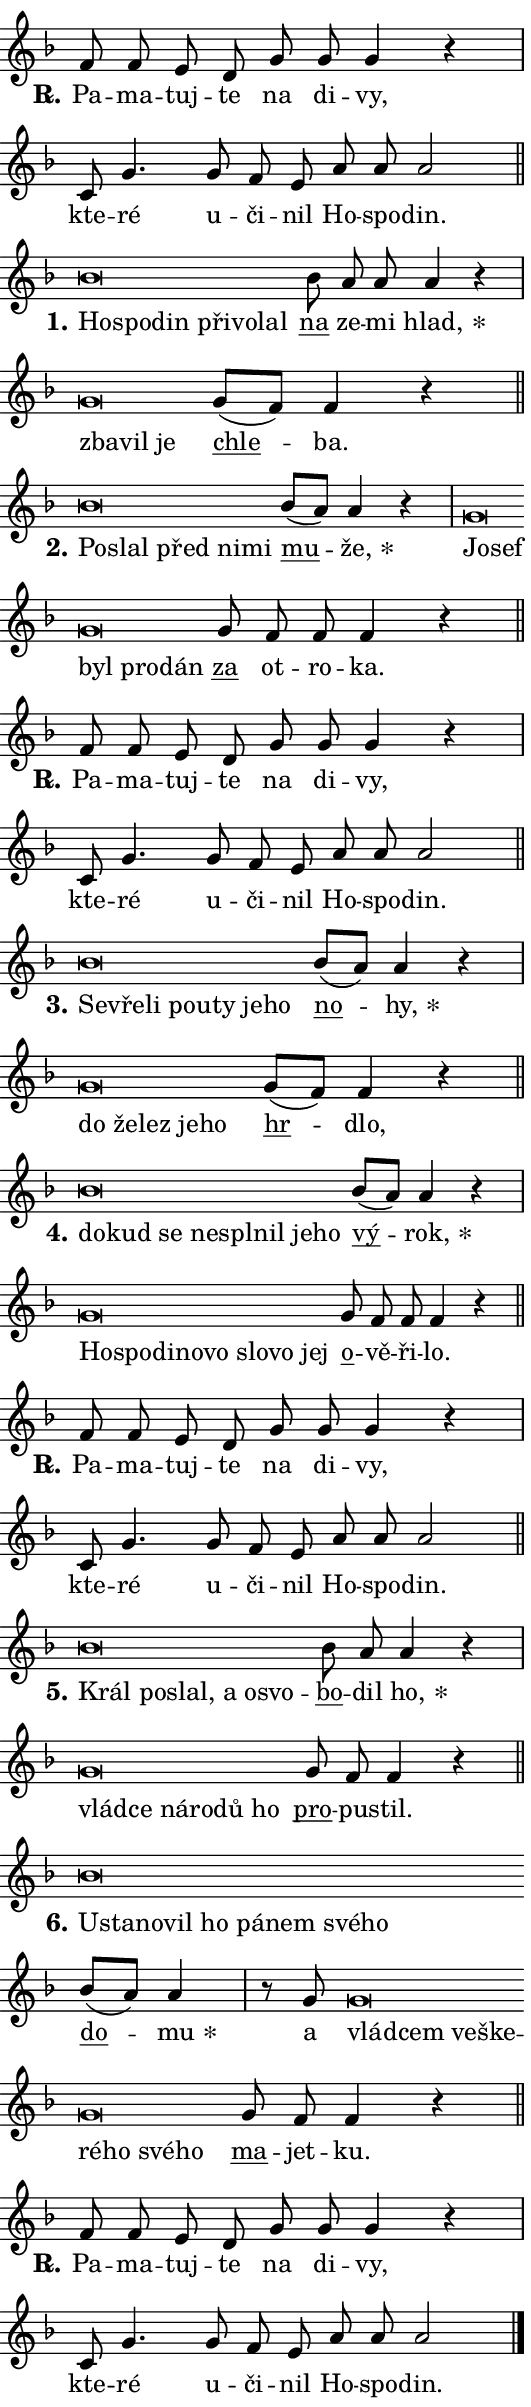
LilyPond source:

\version "2.24.0"
\header { tagline = "" }
\paper {
  indent = 0\cm
  top-margin = 0\cm
  right-margin = 0.13\cm % to fit lyric hyphens
  bottom-margin = 0\cm
  left-margin = 0\cm
  paper-width = 9\cm
  page-breaking = #ly:one-page-breaking
  system-system-spacing.basic-distance = #11
  score-system-spacing.basic-distance = #11
  ragged-last = ##f
}


%% Author: Thomas Morley
%% https://lists.gnu.org/archive/html/lilypond-user/2020-05/msg00002.html
#(define (line-position grob)
"Returns position of @var[grob} in current system:
   @code{'start}, if at first time-step
   @code{'end}, if at last time-step
   @code{'middle} otherwise
"
  (let* ((col (ly:item-get-column grob))
         (ln (ly:grob-object col 'left-neighbor))
         (rn (ly:grob-object col 'right-neighbor))
         (col-to-check-left (if (ly:grob? ln) ln col))
         (col-to-check-right (if (ly:grob? rn) rn col))
         (break-dir-left
           (and
             (ly:grob-property col-to-check-left 'non-musical #f)
             (ly:item-break-dir col-to-check-left)))
         (break-dir-right
           (and
             (ly:grob-property col-to-check-right 'non-musical #f)
             (ly:item-break-dir col-to-check-right))))
        (cond ((eqv? 1 break-dir-left) 'start)
              ((eqv? -1 break-dir-right) 'end)
              (else 'middle))))

#(define (tranparent-at-line-position vctor)
  (lambda (grob)
  "Relying on @code{line-position} select the relevant enry from @var{vctor}.
Used to determine transparency,"
    (case (line-position grob)
      ((end) (not (vector-ref vctor 0)))
      ((middle) (not (vector-ref vctor 1)))
      ((start) (not (vector-ref vctor 2))))))

noteHeadBreakVisibility =
#(define-music-function (break-visibility)(vector?)
"Makes @code{NoteHead}s transparent relying on @var{break-visibility}"
#{
  \override NoteHead.transparent =
    #(tranparent-at-line-position break-visibility)
#})

#(define delete-ledgers-for-transparent-note-heads
  (lambda (grob)
    "Reads whether a @code{NoteHead} is transparent.
If so this @code{NoteHead} is removed from @code{'note-heads} from
@var{grob}, which is supposed to be @code{LedgerLineSpanner}.
As a result ledgers are not printed for this @code{NoteHead}"
    (let* ((nhds-array (ly:grob-object grob 'note-heads))
           (nhds-list
             (if (ly:grob-array? nhds-array)
                 (ly:grob-array->list nhds-array)
                 '()))
           ;; Relies on the transparent-property being done before
           ;; Staff.LedgerLineSpanner.after-line-breaking is executed.
           ;; This is fragile ...
           (to-keep
             (remove
               (lambda (nhd)
                 (ly:grob-property nhd 'transparent #f))
               nhds-list)))
      ;; TODO find a better method to iterate over grob-arrays, similiar
      ;; to filter/remove etc for lists
      ;; For now rebuilt from scratch
      (set! (ly:grob-object grob 'note-heads)  '())
      (for-each
        (lambda (nhd)
          (ly:pointer-group-interface::add-grob grob 'note-heads nhd))
        to-keep))))

squashNotes = {
  \override NoteHead.X-extent = #'(-0.2 . 0.2)
  \override NoteHead.Y-extent = #'(-0.75 . 0)
  \override NoteHead.stencil =
    #(lambda (grob)
       (let ((pos (ly:grob-property grob 'staff-position)))
         (begin
           (if (< pos -7) (display "ERROR: Lower brevis then expected\n") (display ""))
           (if (<= pos -6) ly:text-interface::print ly:note-head::print))))
}
unSquashNotes = {
  \revert NoteHead.X-extent
  \revert NoteHead.Y-extent
  \revert NoteHead.stencil
}

hideNotes = \noteHeadBreakVisibility #begin-of-line-visible
unHideNotes = \noteHeadBreakVisibility #all-visible

% work-around for resetting accidentals
% https://lilypond.org/doc/v2.23/Documentation/notation/displaying-rhythms#unmetered-music
cadenzaMeasure = {
  \cadenzaOff
  \partial 1024 s1024
  \cadenzaOn
}

#(define-markup-command (accent layout props text) (markup?)
  "Underline accented syllable"
  (interpret-markup layout props
    #{\markup \override #'(offset . 4.3) \underline { #text }#}))

responsum = \markup \concat {
  "R" \hspace #-1.05 \path #0.1 #'((moveto 0 0.07) (lineto 0.9 0.8)) \hspace #0.05 "."
}

spaceSize = #0.6828661417322834 % exact space size for TeX Gyre Schola

\layout {
  \context {
    \Staff
    \remove "Time_signature_engraver"
    \override LedgerLineSpanner.after-line-breaking = #delete-ledgers-for-transparent-note-heads
  }
  \context {
    \Lyrics {
      \override LyricSpace.minimum-distance = \spaceSize
      \override LyricText.font-name = #"TeX Gyre Schola"
      \override LyricText.font-size = 1
      \override StanzaNumber.font-name = #"TeX Gyre Schola Bold"
      \override StanzaNumber.font-size = 1
    }
  }
  \context {
    \Score 
    \override NoteHead.text =
      #(lambda (grob) 
        (let ((pos (ly:grob-property grob 'staff-position)))
          #{\markup {
            \combine
              \halign #-0.55 \raise #(if (= pos -6) 0 0.5) \override #'(thickness . 2) \draw-line #'(3.2 . 0)
              \musicglyph "noteheads.sM1"
          }#}))
  }
}

% magnetic-lyrics.ily
%
%   written by
%     Jean Abou Samra <jean@abou-samra.fr>
%     Werner Lemberg <wl@gnu.org>
%
%   adapted by
%     Jiri Hon <jiri.hon@gmail.com>
%
% Version 2022-Apr-15

% https://www.mail-archive.com/lilypond-user@gnu.org/msg149350.html

#(define (Left_hyphen_pointer_engraver context)
   "Collect syllable-hyphen-syllable occurrences in lyrics and store
them in properties.  This engraver only looks to the left.  For
example, if the lyrics input is @code{foo -- bar}, it does the
following.

@itemize @bullet
@item
Set the @code{text} property of the @code{LyricHyphen} grob between
@q{foo} and @q{bar} to @code{foo}.

@item
Set the @code{left-hyphen} property of the @code{LyricText} grob with
text @q{foo} to the @code{LyricHyphen} grob between @q{foo} and
@q{bar}.
@end itemize

Use this auxiliary engraver in combination with the
@code{lyric-@/text::@/apply-@/magnetic-@/offset!} hook."
   (let ((hyphen #f)
         (text #f))
     (make-engraver
      (acknowledgers
       ((lyric-syllable-interface engraver grob source-engraver)
        (set! text grob)))
      (end-acknowledgers
       ((lyric-hyphen-interface engraver grob source-engraver)
        ;(when (not (grob::has-interface grob 'lyric-space-interface))
          (set! hyphen grob)));)
      ((stop-translation-timestep engraver)
       (when (and text hyphen)
         (ly:grob-set-object! text 'left-hyphen hyphen))
       (set! text #f)
       (set! hyphen #f)))))

#(define (lyric-text::apply-magnetic-offset! grob)
   "If the space between two syllables is less than the value in
property @code{LyricText@/.details@/.squash-threshold}, move the right
syllable to the left so that it gets concatenated with the left
syllable.

Use this function as a hook for
@code{LyricText@/.after-@/line-@/breaking} if the
@code{Left_@/hyphen_@/pointer_@/engraver} is active."
   (let ((hyphen (ly:grob-object grob 'left-hyphen #f)))
     (when hyphen
       (let ((left-text (ly:spanner-bound hyphen LEFT)))
         (when (grob::has-interface left-text 'lyric-syllable-interface)
           (let* ((common (ly:grob-common-refpoint grob left-text X))
                  (this-x-ext (ly:grob-extent grob common X))
                  (left-x-ext
                   (begin
                     ;; Trigger magnetism for left-text.
                     (ly:grob-property left-text 'after-line-breaking)
                     (ly:grob-extent left-text common X)))
                  ;; `delta` is the gap width between two syllables.
                  (delta (- (interval-start this-x-ext)
                            (interval-end left-x-ext)))
                  (details (ly:grob-property grob 'details))
                  (threshold (assoc-get 'squash-threshold details 0.2)))
             (when (< delta threshold)
               (let* (;; We have to manipulate the input text so that
                      ;; ligatures crossing syllable boundaries are not
                      ;; disabled.  For languages based on the Latin
                      ;; script this is essentially a beautification.
                      ;; However, for non-Western scripts it can be a
                      ;; necessity.
                      (lt (ly:grob-property left-text 'text))
                      (rt (ly:grob-property grob 'text))
                      (is-space (grob::has-interface hyphen 'lyric-space-interface))
                      (space (if is-space " " ""))
                      (extra-delta (if is-space spaceSize 0))
                      ;; Append new syllable.
                      (ltrt-space (if (and (string? lt) (string? rt))
                                (string-append lt space rt)
                                (make-concat-markup (list lt space rt))))
                      ;; Right-align `ltrt` to the right side.
                      (ltrt-space-markup (grob-interpret-markup
                               grob
                               (make-translate-markup
                                (cons (interval-length this-x-ext) 0)
                                (make-right-align-markup ltrt-space)))))
                 (begin
                   ;; Don't print `left-text`.
                   (ly:grob-set-property! left-text 'stencil #f)
                   ;; Set text and stencil (which holds all collected
                   ;; syllables so far) and shift it to the left.
                   (ly:grob-set-property! grob 'text ltrt-space)
                   (ly:grob-set-property! grob 'stencil ltrt-space-markup)
                   (ly:grob-translate-axis! grob (- (- delta extra-delta)) X))))))))))


#(define (lyric-hyphen::displace-bounds-first grob)
   ;; Make very sure this callback isn't triggered too early.
   (let ((left (ly:spanner-bound grob LEFT))
         (right (ly:spanner-bound grob RIGHT)))
     (ly:grob-property left 'after-line-breaking)
     (ly:grob-property right 'after-line-breaking)
     (ly:lyric-hyphen::print grob)))

squashThreshold = #0.4

\layout {
  \context {
    \Lyrics
    \consists #Left_hyphen_pointer_engraver
    \override LyricText.after-line-breaking =
      #lyric-text::apply-magnetic-offset!
    \override LyricHyphen.stencil = #lyric-hyphen::displace-bounds-first
    \override LyricText.details.squash-threshold = \squashThreshold
    \override LyricHyphen.minimum-distance = 0
    \override LyricHyphen.minimum-length = \squashThreshold
  }
}

squashText = \override LyricText.details.squash-threshold = 9999
unSquashText = \override LyricText.details.squash-threshold = \squashThreshold

leftText = \override LyricText.self-alignment-X = #LEFT
unLeftText = \revert LyricText.self-alignment-X

starOffset = #(lambda (grob) 
                (let ((x_offset (ly:self-alignment-interface::aligned-on-x-parent grob)))
                  (if (= x_offset 0) 0 (+ x_offset 1.2))))

star = #(define-music-function (syllable)(string?)
"Append star separator at the end of a syllable"
#{
  \once \override LyricText.X-offset = #starOffset
  \lyricmode { \markup {
    #syllable
    \override #'((font-name . "TeX Gyre Schola Bold")) \hspace #0.2 \lower #0.65 \larger "*"
  } }
#})

starAccent = #(define-music-function (syllable)(string?)
"Append star separator at the end of a syllable and make accent"
#{
  \once \override LyricText.X-offset = #starOffset
  \lyricmode { \markup {
    \accent #syllable
    \override #'((font-name . "TeX Gyre Schola Bold")) \hspace #0.2 \lower #0.65 \larger "*"
  } }
#})

breath = #(define-music-function (syllable)(string?)
"Append breathing indicator at the end of a syllable"
#{
  \lyricmode { \markup { #syllable "+" } }
#})

optionalBreath = #(define-music-function (syllable)(string?)
"Append optional breathing indicator at the end of a syllable"
#{
  \lyricmode { \markup { #syllable "(+)" } }
#})


\score {
    <<
        \new Voice = "melody" { \cadenzaOn \key f \major \relative { f'8 f e d g g g4 r \cadenzaMeasure \bar "|" c,8 g'4. \bar "" g8 f e \bar "" a a a2 \cadenzaMeasure \bar "||" \break } }
        \new Lyrics \lyricsto "melody" { \lyricmode { \set stanza = \responsum
Pa -- ma -- tuj -- te na di -- vy, kte -- ré u -- či -- nil Ho -- spo -- din. } }
    >>
    \layout {}
}

\score {
    <<
        \new Voice = "melody" { \cadenzaOn \key f \major \relative { \squashNotes bes'\breve*1/16 \hideNotes \breve*1/16 \bar "" \breve*1/16 \bar "" \breve*1/16 \bar "" \breve*1/16 \breve*1/16 \bar "" \unHideNotes \unSquashNotes \bar "" bes8 a a a4 r \cadenzaMeasure \bar "|" \squashNotes g\breve*1/16 \hideNotes \breve*1/16 \breve*1/16 \bar "" \unHideNotes \unSquashNotes \bar "" g8[( f)] f4 r \cadenzaMeasure \bar "||" \break } }
        \new Lyrics \lyricsto "melody" { \lyricmode { \set stanza = "1."
\leftText Ho -- \squashText spo -- din při -- vo -- lal \unLeftText \unSquashText \markup \accent na ze -- mi \star hlad, \leftText zba -- \squashText vil je \unLeftText \unSquashText \markup \accent chle -- ba. } }
    >>
    \layout {}
}

\score {
    <<
        \new Voice = "melody" { \cadenzaOn \key f \major \relative { \squashNotes bes'\breve*1/16 \hideNotes \breve*1/16 \bar "" \breve*1/16 \bar "" \breve*1/16 \breve*1/16 \bar "" \unHideNotes \unSquashNotes \bar "" bes8[( a)] a4 r \cadenzaMeasure \bar "|" \squashNotes g\breve*1/16 \hideNotes \breve*1/16 \bar "" \breve*1/16 \bar "" \breve*1/16 \breve*1/16 \bar "" \unHideNotes \unSquashNotes \bar "" g8 f f f4 r \cadenzaMeasure \bar "||" \break } }
        \new Lyrics \lyricsto "melody" { \lyricmode { \set stanza = "2."
\leftText Po -- \squashText slal před ni -- mi \unLeftText \unSquashText \markup \accent mu -- \star že, \leftText Jo -- \squashText sef byl pro -- dán \unLeftText \unSquashText \markup \accent za ot -- ro -- ka. } }
    >>
    \layout {}
}

\score {
    <<
        \new Voice = "melody" { \cadenzaOn \key f \major \relative { f'8 f e d g g g4 r \cadenzaMeasure \bar "|" c,8 g'4. \bar "" g8 f e \bar "" a a a2 \cadenzaMeasure \bar "||" \break } }
        \new Lyrics \lyricsto "melody" { \lyricmode { \set stanza = \responsum
Pa -- ma -- tuj -- te na di -- vy, kte -- ré u -- či -- nil Ho -- spo -- din. } }
    >>
    \layout {}
}

\score {
    <<
        \new Voice = "melody" { \cadenzaOn \key f \major \relative { \squashNotes bes'\breve*1/16 \hideNotes \breve*1/16 \bar "" \breve*1/16 \bar "" \breve*1/16 \bar "" \breve*1/16 \bar "" \breve*1/16 \breve*1/16 \bar "" \unHideNotes \unSquashNotes \bar "" bes8[( a)] a4 r \cadenzaMeasure \bar "|" \squashNotes g\breve*1/16 \hideNotes \breve*1/16 \bar "" \breve*1/16 \bar "" \breve*1/16 \breve*1/16 \bar "" \unHideNotes \unSquashNotes \bar "" g8[( f)] f4 r \cadenzaMeasure \bar "||" \break } }
        \new Lyrics \lyricsto "melody" { \lyricmode { \set stanza = "3."
\leftText Se -- \squashText vře -- li pou -- ty je -- ho \unLeftText \unSquashText \markup \accent no -- \star hy, \leftText do \squashText že -- lez je -- ho \unLeftText \unSquashText \markup \accent hr -- dlo, } }
    >>
    \layout {}
}

\score {
    <<
        \new Voice = "melody" { \cadenzaOn \key f \major \relative { \squashNotes bes'\breve*1/16 \hideNotes \breve*1/16 \bar "" \breve*1/16 \bar "" \breve*1/16 \bar "" \breve*1/16 \bar "" \breve*1/16 \bar "" \breve*1/16 \breve*1/16 \bar "" \unHideNotes \unSquashNotes \bar "" bes8[( a)] a4 r \cadenzaMeasure \bar "|" \squashNotes g\breve*1/16 \hideNotes \breve*1/16 \bar "" \breve*1/16 \bar "" \breve*1/16 \bar "" \breve*1/16 \bar "" \breve*1/16 \bar "" \breve*1/16 \breve*1/16 \bar "" \unHideNotes \unSquashNotes \bar "" g8 f f f4 r \cadenzaMeasure \bar "||" \break } }
        \new Lyrics \lyricsto "melody" { \lyricmode { \set stanza = "4."
\leftText do -- \squashText kud se nes -- pl -- nil je -- ho \unLeftText \unSquashText \markup \accent vý -- \star rok, \leftText Ho -- \squashText spo -- di -- no -- vo slo -- vo jej \unLeftText \unSquashText \markup \accent o -- vě -- ři -- lo. } }
    >>
    \layout {}
}

\score {
    <<
        \new Voice = "melody" { \cadenzaOn \key f \major \relative { f'8 f e d g g g4 r \cadenzaMeasure \bar "|" c,8 g'4. \bar "" g8 f e \bar "" a a a2 \cadenzaMeasure \bar "||" \break } }
        \new Lyrics \lyricsto "melody" { \lyricmode { \set stanza = \responsum
Pa -- ma -- tuj -- te na di -- vy, kte -- ré u -- či -- nil Ho -- spo -- din. } }
    >>
    \layout {}
}

\score {
    <<
        \new Voice = "melody" { \cadenzaOn \key f \major \relative { \squashNotes bes'\breve*1/16 \hideNotes \breve*1/16 \bar "" \breve*1/16 \bar "" \breve*1/16 \bar "" \breve*1/16 \breve*1/16 \bar "" \unHideNotes \unSquashNotes \bar "" bes8 a a4 r \cadenzaMeasure \bar "|" \squashNotes g\breve*1/16 \hideNotes \breve*1/16 \bar "" \breve*1/16 \bar "" \breve*1/16 \bar "" \breve*1/16 \breve*1/16 \bar "" \unHideNotes \unSquashNotes \bar "" g8 f f4 r \cadenzaMeasure \bar "||" \break } }
        \new Lyrics \lyricsto "melody" { \lyricmode { \set stanza = "5."
\leftText Král \squashText po -- slal, a o -- svo -- \unLeftText \unSquashText \markup \accent bo -- dil \star ho, \leftText vlád -- \squashText ce ná -- ro -- dů ho \unLeftText \unSquashText \markup \accent pro -- pu -- stil. } }
    >>
    \layout {}
}

\score {
    <<
        \new Voice = "melody" { \cadenzaOn \key f \major \relative { \squashNotes bes'\breve*1/16 \hideNotes \breve*1/16 \bar "" \breve*1/16 \bar "" \breve*1/16 \bar "" \breve*1/16 \bar "" \breve*1/16 \bar "" \breve*1/16 \bar "" \breve*1/16 \breve*1/16 \bar "" \unHideNotes \unSquashNotes \bar "" bes8[( a)] a4 \cadenzaMeasure \bar "|" r8 g \squashNotes g\breve*1/16 \hideNotes \breve*1/16 \bar "" \breve*1/16 \bar "" \breve*1/16 \bar "" \breve*1/16 \bar "" \breve*1/16 \bar "" \breve*1/16 \breve*1/16 \bar "" \unHideNotes \unSquashNotes \bar "" g8 f f4 r \cadenzaMeasure \bar "||" \break } }
        \new Lyrics \lyricsto "melody" { \lyricmode { \set stanza = "6."
\leftText U -- \squashText sta -- no -- vil ho pá -- nem své -- ho \unLeftText \unSquashText \markup \accent do -- \star mu a \leftText vlád -- \squashText cem ve -- ške -- ré -- ho své -- ho \unLeftText \unSquashText \markup \accent ma -- jet -- ku. } }
    >>
    \layout {}
}

\score {
    <<
        \new Voice = "melody" { \cadenzaOn \key f \major \relative { f'8 f e d g g g4 r \cadenzaMeasure \bar "|" c,8 g'4. \bar "" g8 f e \bar "" a a a2 \cadenzaMeasure \bar "||" \break } \bar "|." }
        \new Lyrics \lyricsto "melody" { \lyricmode { \set stanza = \responsum
Pa -- ma -- tuj -- te na di -- vy, kte -- ré u -- či -- nil Ho -- spo -- din. } }
    >>
    \layout {}
}
